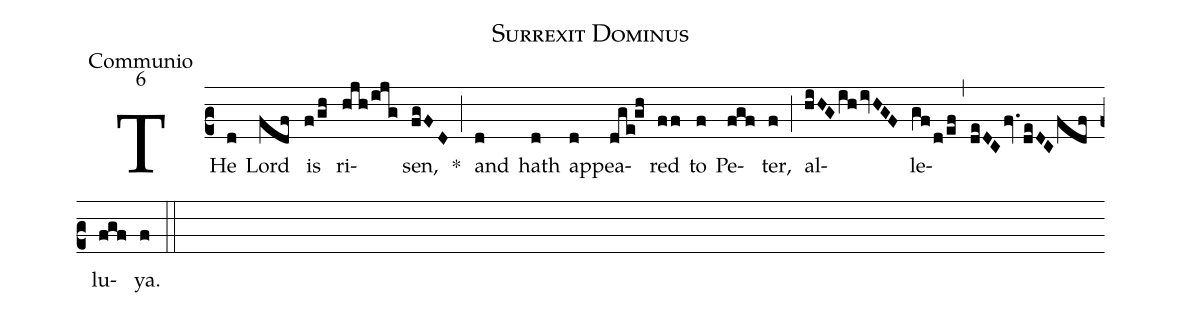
name:Surrexit Dominus;
office-part:Communio;
mode:6;
%%
(c2) THe(d) Lord(fdf) is(f/gh) ri(hjh/ijg)sen,(fgFD) *(;) and(d) hath(d) ap(d)pea(dge!gh)red(ff) to(f) Pe(fgf)ter,(f) (;) al(hiHG/ih/ivHGF)le(gf/d/ef,deDC/fv.1deDC/fdf)lu(fgf)ya.(f) (::)
